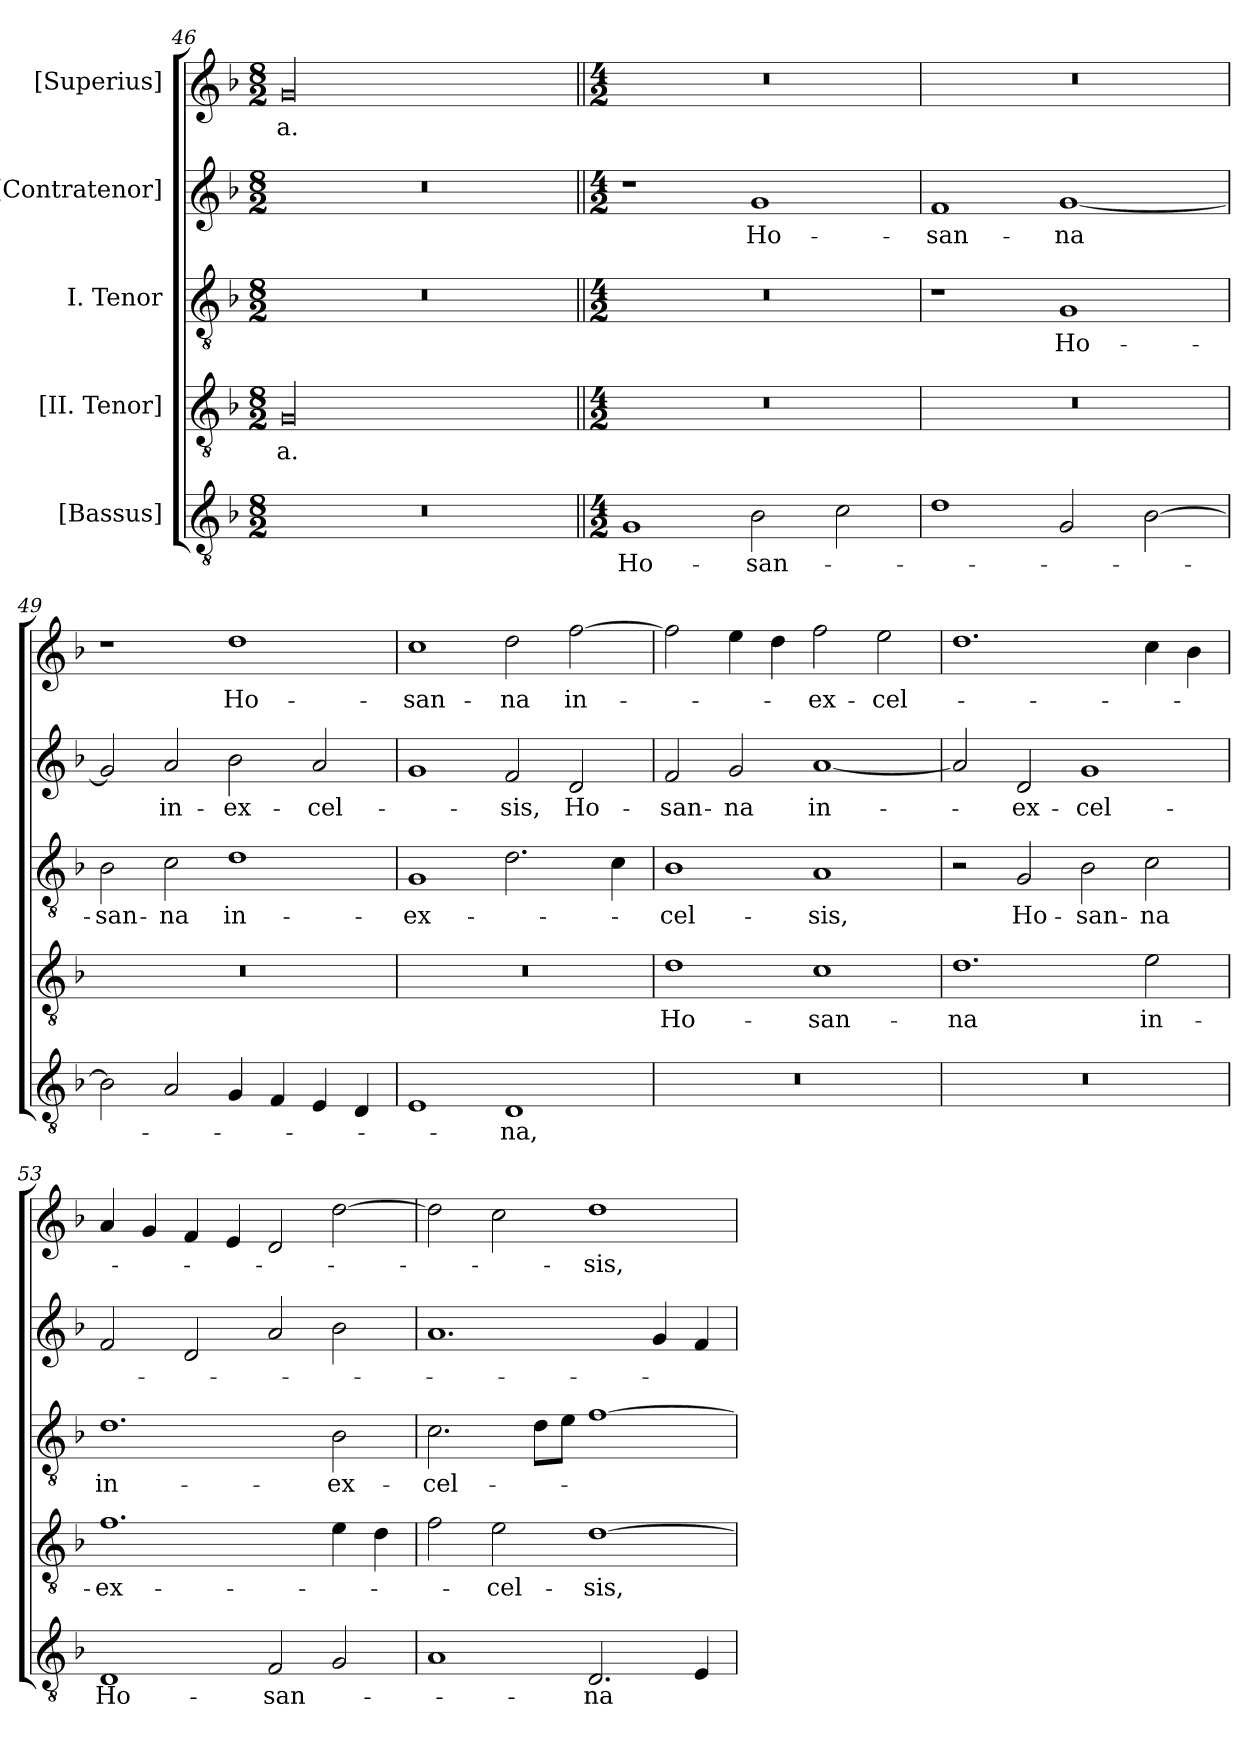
**kern	**text	**kern	**text	**kern	**text	**kern	**text	**kern	**text
*part5	*part5	*part4	*part4	*part3	*part3	*part2	*part2	*part1	*part1
*staff5	*staff5	*staff4	*staff4	*staff3	*staff3	*staff2	*staff2	*staff1	*staff1
*I"[Bassus]	*	*I"[II. Tenor]	*	*I"I. Tenor	*	*I"[Contratenor]	*	*I"[Superius]	*
*clefGv2	*	*clefGv2	*	*clefGv2	*	*clefG2	*	*clefG2	*
*k[b-]	*	*k[b-]	*	*k[b-]	*	*k[b-]	*	*k[b-]	*
*M8/2	*	*M8/2	*	*M8/2	*	*M8/2	*	*M8/2	*
=46	=46	=46	=46	=46	=46	=46	=46	=46	=46
00r	.	00G/	-a.	00r	.	00r	.	00g/	-a.
=47||	=47||	=47||	=47||	=47||	=47||	=47||	=47||	=47||	=47||
*M4/2	*	*M4/2	*	*M4/2	*	*M4/2	*	*M4/2	*
1G/	Ho-	0r	.	0r	.	1r	.	0r	.
2B-\	-san-	.	.	.	.	1g/	Ho-	.	.
2c\	.	.	.	.	.	.	.	.	.
=48	=48	=48	=48	=48	=48	=48	=48	=48	=48
1d\	.	0r	.	1r	.	1f/	-san-	0r	.
2G/	.	.	.	1G/	Ho-	[1g/	-na	.	.
[2B-\	.	.	.	.	.	.	.	.	.
=49	=49	=49	=49	=49	=49	=49	=49	=49	=49
2B-\]	.	0r	.	2B-\	-san-	2g/]	.	1r	.
2A/	.	.	.	2c\	-na	2a/	in-	.	.
4G/	.	.	.	1d\	in-	2b-\	ex-	1dd\	Ho-
4F/	.	.	.	.	.	.	.	.	.
4E/	.	.	.	.	.	2a/	-cel-	.	.
4D/	.	.	.	.	.	.	.	.	.
=50	=50	=50	=50	=50	=50	=50	=50	=50	=50
1E/	.	0r	.	1G/	ex-	1g/	.	1cc\	-san-
1D/	-na,	.	.	2.d\	.	2f/	-sis,	2dd\	-na
.	.	.	.	.	.	2d/	Ho-	[2ff\	in-
.	.	.	.	4c\	.	.	.	.	.
=51	=51	=51	=51	=51	=51	=51	=51	=51	=51
0r	.	1d\	Ho-	1B-\	-cel-	2f/	-san-	2ff\]	.
.	.	.	.	.	.	2g/	-na	4ee\	.
.	.	.	.	.	.	.	.	4dd\	.
.	.	1c\	-san-	1A/	-sis,	[1a/	in-	2ff\	ex-
.	.	.	.	.	.	.	.	2ee\	-cel-
=52	=52	=52	=52	=52	=52	=52	=52	=52	=52
0r	.	1.d\	-na	2r	.	2a/]	.	1.dd\	.
.	.	.	.	2G/	Ho-	2d/	ex-	.	.
.	.	.	.	2B-\	-san-	1g/	-cel-	.	.
.	.	2e\	in-	2c\	-na	.	.	4cc\	.
.	.	.	.	.	.	.	.	4b-\	.
=53	=53	=53	=53	=53	=53	=53	=53	=53	=53
1D/	Ho-	1.f\	ex-	1.d\	in-	2f/	.	4a/	.
.	.	.	.	.	.	.	.	4g/	.
.	.	.	.	.	.	2d/	.	4f/	.
.	.	.	.	.	.	.	.	4e/	.
2F/	-san-	.	.	.	.	2a/	.	2d/	.
2G/	.	4e\	.	2B-\	ex-	2b-\	.	[2dd\	.
.	.	4d\	.	.	.	.	.	.	.
=54	=54	=54	=54	=54	=54	=54	=54	=54	=54
1A/	.	2f\	.	2.c\	-cel-	1.a/	.	2dd\]	.
.	.	2e\	-cel-	.	.	.	.	2cc\	.
.	.	.	.	8d\L	.	.	.	.	.
.	.	.	.	8e\J	.	.	.	.	.
2.D/	-na	[1d\	-sis,	[1f\	.	.	.	1dd\	-sis,
.	.	.	.	.	.	4g/	.	.	.
4E/	.	.	.	.	.	4f/	.	.	.
=	=	=	=	=	=	=	=	=	=
*-	*-	*-	*-	*-	*-	*-	*-	*-	*-
